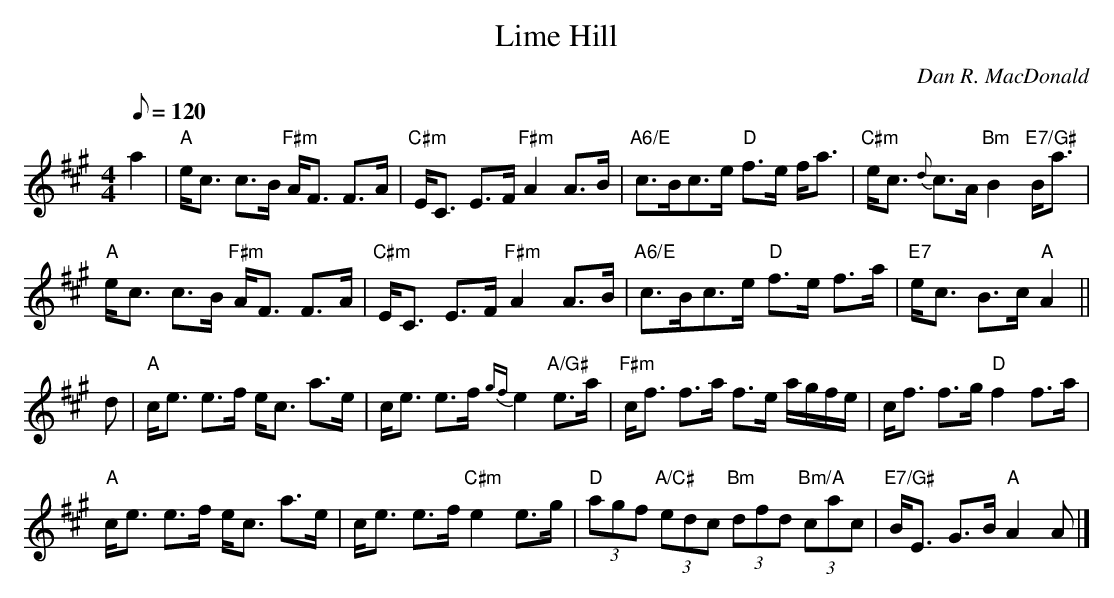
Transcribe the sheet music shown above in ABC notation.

X:1
T:Lime Hill
C:Dan R. MacDonald
M:4/4
L:1/8
Q:120
K:A
a2 |\
"A"    e<c c>B "F#m" A<F F>A | "C#m" E<C E>F     "F#m" A2A>B          |\
"A6/E" c>Bc>e  "D"   f>e f<a | "C#m" e<c {d}c>A  "Bm"  B2 "E7/G#" B<a |!
"A"    e<c c>B "F#m" A<F F>A | "C#m" E<C E>F     "F#m" A2A>B          |\
"A6/E" c>Bc>e  "D"   f>e f>a | "E7"  e<c B>c     "A"   A2            ||!
d |\
"A"   c<e e>f e<c a>e          | c<e e>f       {gf}e2 "A/G#"   e>a |\
"F#m" c<f f>a f>e a/2g/2f/2e/2 | c<f f>g "D"   f2 f>a              |!
"A"   c<e e>f e<c a>e          | c<e e>f "C#m" e2 e>g              |\
"D"  (3agf "A/C#" (3edc "Bm" (3dfd "Bm/A" (3cac | "E7/G#" B<E G>B "A" A2A |]
